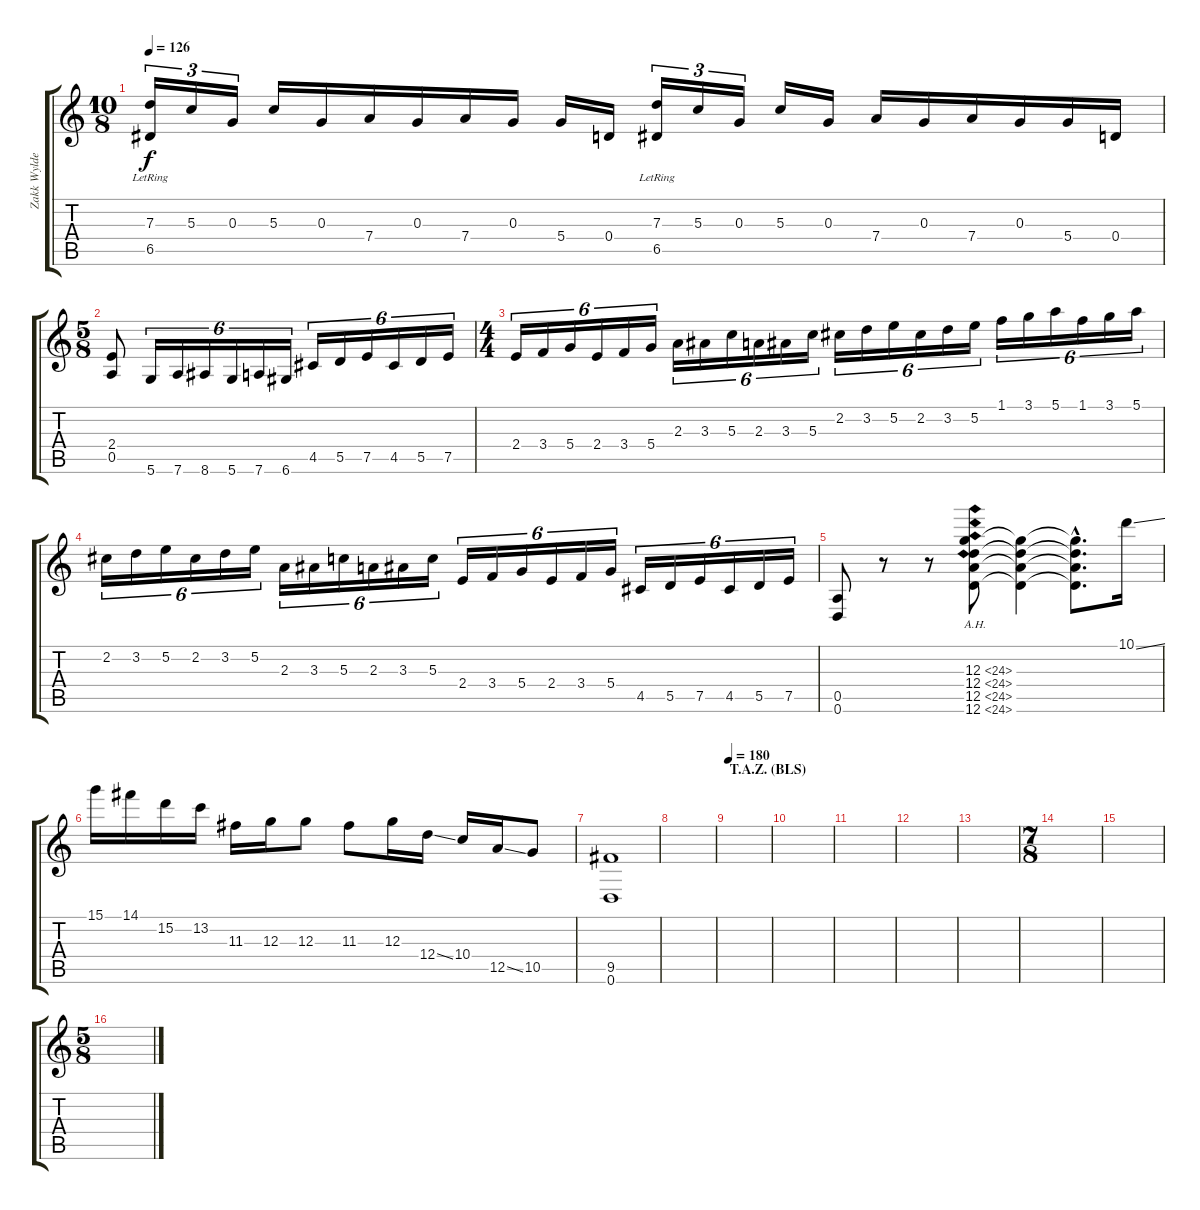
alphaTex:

\track ("Zakk Wylde" "Zakk Wylde") {instrument overdrivenguitar}
\staff {score tabs}
\tuning (E4 B3 G3 D3 A2 D2) {hide}
\ts (10 8)
\tempo 126
\clef g2
\ks c
(7.3 6.5{lr}).16{tu (3 2) dy f} 5.3.16{tu (3 2)} 0.3.16{tu (3 2)} 5.3.16 0.3.16 7.4.16 0.3.16 7.4.16 0.3.16 5.4.16 0.4.16 (7.3 6.5{lr}).16{tu (3 2)} 5.3.16{tu (3 2)} 0.3.16{tu (3 2)} 5.3.16 0.3.16 7.4.16 0.3.16 7.4.16 0.3.16 5.4.16 0.4.16 |
\ts (5 8)
(2.4 0.5).8 5.6.16{tu (6 4)} 7.6.16{tu (6 4)} 8.6.16{tu (6 4)} 5.6.16{tu (6 4)} 7.6.16{tu (6 4)} 6.6.16{tu (6 4)} 4.5.16{tu (6 4)} 5.5.16{tu (6 4)} 7.5.16{tu (6 4)} 4.5.16{tu (6 4)} 5.5.16{tu (6 4)} 7.5.16{tu (6 4)} |
\ts (4 4)
2.4.16{tu (6 4)} 3.4.16{tu (6 4)} 5.4.16{tu (6 4)} 2.4.16{tu (6 4)} 3.4.16{tu (6 4)} 5.4.16{tu (6 4)} 2.3.16{tu (6 4)} 3.3.16{tu (6 4)} 5.3.16{tu (6 4)} 2.3.16{tu (6 4)} 3.3.16{tu (6 4)} 5.3.16{tu (6 4)} 2.2.16{tu (6 4)} 3.2.16{tu (6 4)} 5.2.16{tu (6 4)} 2.2.16{tu (6 4)} 3.2.16{tu (6 4)} 5.2.16{tu (6 4)} 1.1.16{tu (6 4)} 3.1.16{tu (6 4)} 5.1.16{tu (6 4)} 1.1.16{tu (6 4)} 3.1.16{tu (6 4)} 5.1.16{tu (6 4)} |
2.2.16{tu (6 4)} 3.2.16{tu (6 4)} 5.2.16{tu (6 4)} 2.2.16{tu (6 4)} 3.2.16{tu (6 4)} 5.2.16{tu (6 4)} 2.3.16{tu (6 4)} 3.3.16{tu (6 4)} 5.3.16{tu (6 4)} 2.3.16{tu (6 4)} 3.3.16{tu (6 4)} 5.3.16{tu (6 4)} 2.4.16{tu (6 4)} 3.4.16{tu (6 4)} 5.4.16{tu (6 4)} 2.4.16{tu (6 4)} 3.4.16{tu (6 4)} 5.4.16{tu (6 4)} 4.5.16{tu (6 4)} 5.5.16{tu (6 4)} 7.5.16{tu (6 4)} 4.5.16{tu (6 4)} 5.5.16{tu (6 4)} 7.5.16{tu (6 4)} |
(0.5 0.6).8 r.8 r.8 (12.3{ah 12} 12.4{ah 12} 12.5{ah 12} 12.6{ah 12}).8 (12.3{t} 12.4{t} 12.5{t} 12.6{t}).4 (12.3{hac t} 12.4{hac t} 12.5{hac t} 12.6{hac t}).8{d} 10.1{ss}.16 |
15.1.16 14.1.16 15.2.16 13.2.16 11.3.16 12.3.16 12.3.8 11.3.8 12.3.16 12.4{ss}.16 10.4.16 12.5{ss}.16 10.5.8 |
(9.5 0.6).1 |
|
\section ("" "T.A.Z. (BLS)")
\tempo 180
|
|
|
|
|
\ts (7 8)
|
|
\ts (5 8)
